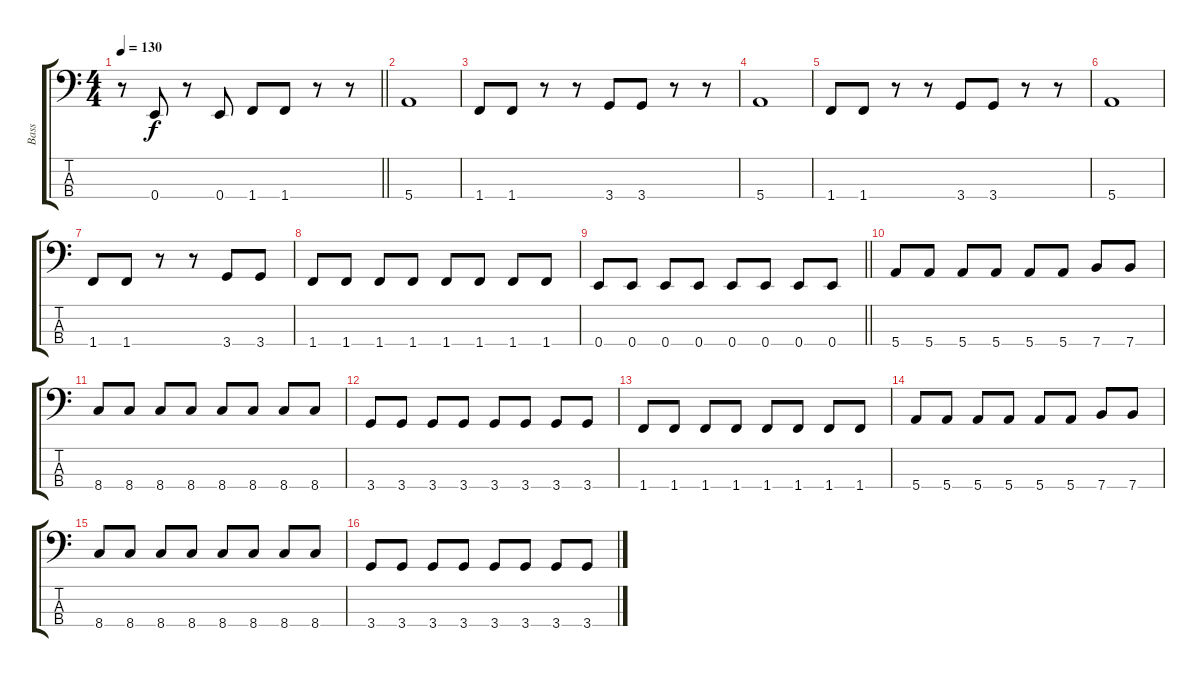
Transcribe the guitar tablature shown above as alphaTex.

\track ("Bass" "Bass") {instrument electricbasspick}
\staff {score tabs}
\tuning (G2 D2 A1 E1) {hide}
\ts (4 4)
\tempo 130
\clef f4
\barLineRight lightlight
\ks c
r.8{dy f} 0.4.8 r.8 0.4.8 1.4.8 1.4.8 r.8 r.8 |
5.4.1 |
1.4.8 1.4.8 r.8 r.8 3.4.8 3.4.8 r.8 r.8 |
5.4.1 |
1.4.8 1.4.8 r.8 r.8 3.4.8 3.4.8 r.8 r.8 |
5.4.1 |
1.4.8 1.4.8 r.8 r.8 3.4.8 3.4.8 |
1.4.8 1.4.8 1.4.8 1.4.8 1.4.8 1.4.8 1.4.8 1.4.8 |
\barLineRight lightlight
0.4.8 0.4.8 0.4.8 0.4.8 0.4.8 0.4.8 0.4.8 0.4.8 |
5.4.8 5.4.8 5.4.8 5.4.8 5.4.8 5.4.8 7.4.8 7.4.8 |
8.4.8 8.4.8 8.4.8 8.4.8 8.4.8 8.4.8 8.4.8 8.4.8 |
3.4.8 3.4.8 3.4.8 3.4.8 3.4.8 3.4.8 3.4.8 3.4.8 |
1.4.8 1.4.8 1.4.8 1.4.8 1.4.8 1.4.8 1.4.8 1.4.8 |
5.4.8 5.4.8 5.4.8 5.4.8 5.4.8 5.4.8 7.4.8 7.4.8 |
8.4.8 8.4.8 8.4.8 8.4.8 8.4.8 8.4.8 8.4.8 8.4.8 |
3.4.8 3.4.8 3.4.8 3.4.8 3.4.8 3.4.8 3.4.8 3.4.8
